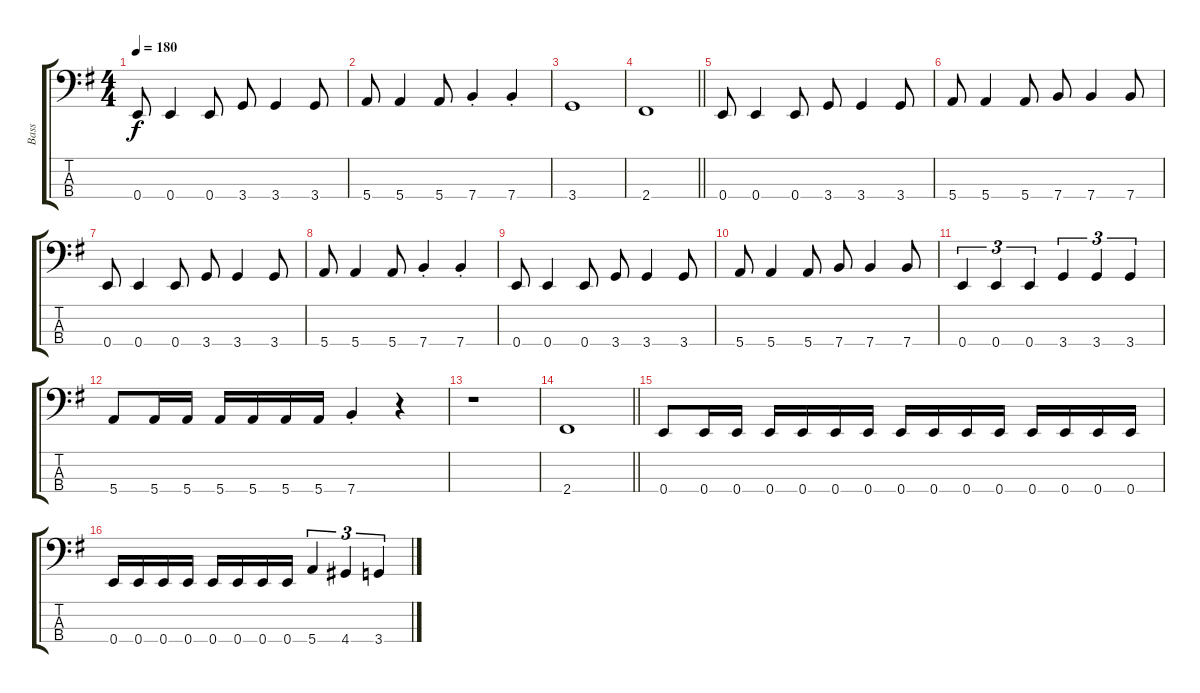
\track ("Bass" "Bass") {instrument electricbasspick}
\staff {score tabs}
\tuning (G2 D2 A1 E1) {hide}
\ts (4 4)
\tempo 180
\clef f4
\ks g
0.4.8{dy f} 0.4.4 0.4.8 3.4.8 3.4.4 3.4.8 |
5.4.8 5.4.4 5.4.8 7.4{st}.4 7.4{st}.4 |
3.4.1 |
\barLineRight lightlight
2.4.1 |
0.4.8 0.4.4 0.4.8 3.4.8 3.4.4 3.4.8 |
5.4.8 5.4.4 5.4.8 7.4.8 7.4.4 7.4.8 |
0.4.8 0.4.4 0.4.8 3.4.8 3.4.4 3.4.8 |
5.4.8 5.4.4 5.4.8 7.4{st}.4 7.4{st}.4 |
0.4.8 0.4.4 0.4.8 3.4.8 3.4.4 3.4.8 |
5.4.8 5.4.4 5.4.8 7.4.8 7.4.4 7.4.8 |
0.4.4{tu (3 2)} 0.4.4{tu (3 2)} 0.4.4{tu (3 2)} 3.4.4{tu (3 2)} 3.4.4{tu (3 2)} 3.4.4{tu (3 2)} |
5.4.8 5.4.16 5.4.16 5.4.16 5.4.16 5.4.16 5.4.16 7.4{st}.4 r.4 |
r.1 |
\barLineRight lightlight
2.4.1 |
0.4.8 0.4.16 0.4.16 0.4.16 0.4.16 0.4.16 0.4.16 0.4.16 0.4.16 0.4.16 0.4.16 0.4.16 0.4.16 0.4.16 0.4.16 |
0.4.16 0.4.16 0.4.16 0.4.16 0.4.16 0.4.16 0.4.16 0.4.16 5.4.4{tu (3 2)} 4.4.4{tu (3 2)} 3.4.4{tu (3 2)}
